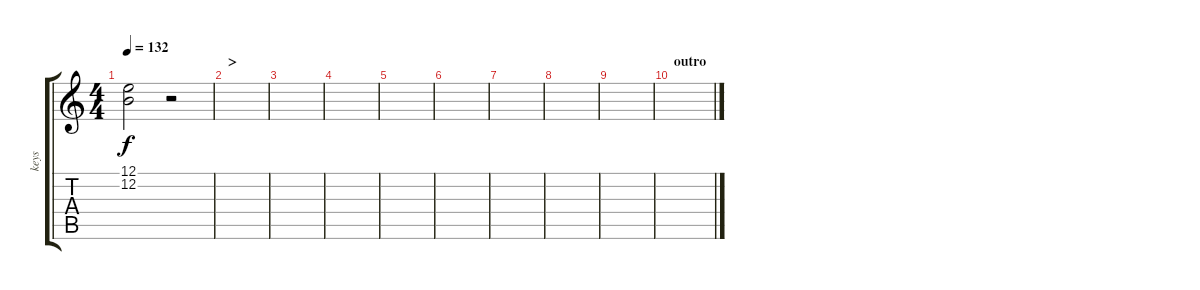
\track ("keys" "keys") {instrument piccolo}
\staff {score tabs}
\tuning (E4 B3 G3 D3 A2 E2) {hide}
\ts (4 4)
\tempo 132
\clef g2
\ks c
(12.1{t} 12.2{t}).2{dy f} r.2 |
\section ("" ">")
|
|
|
|
|
|
|
|
\section ("" "outro")
